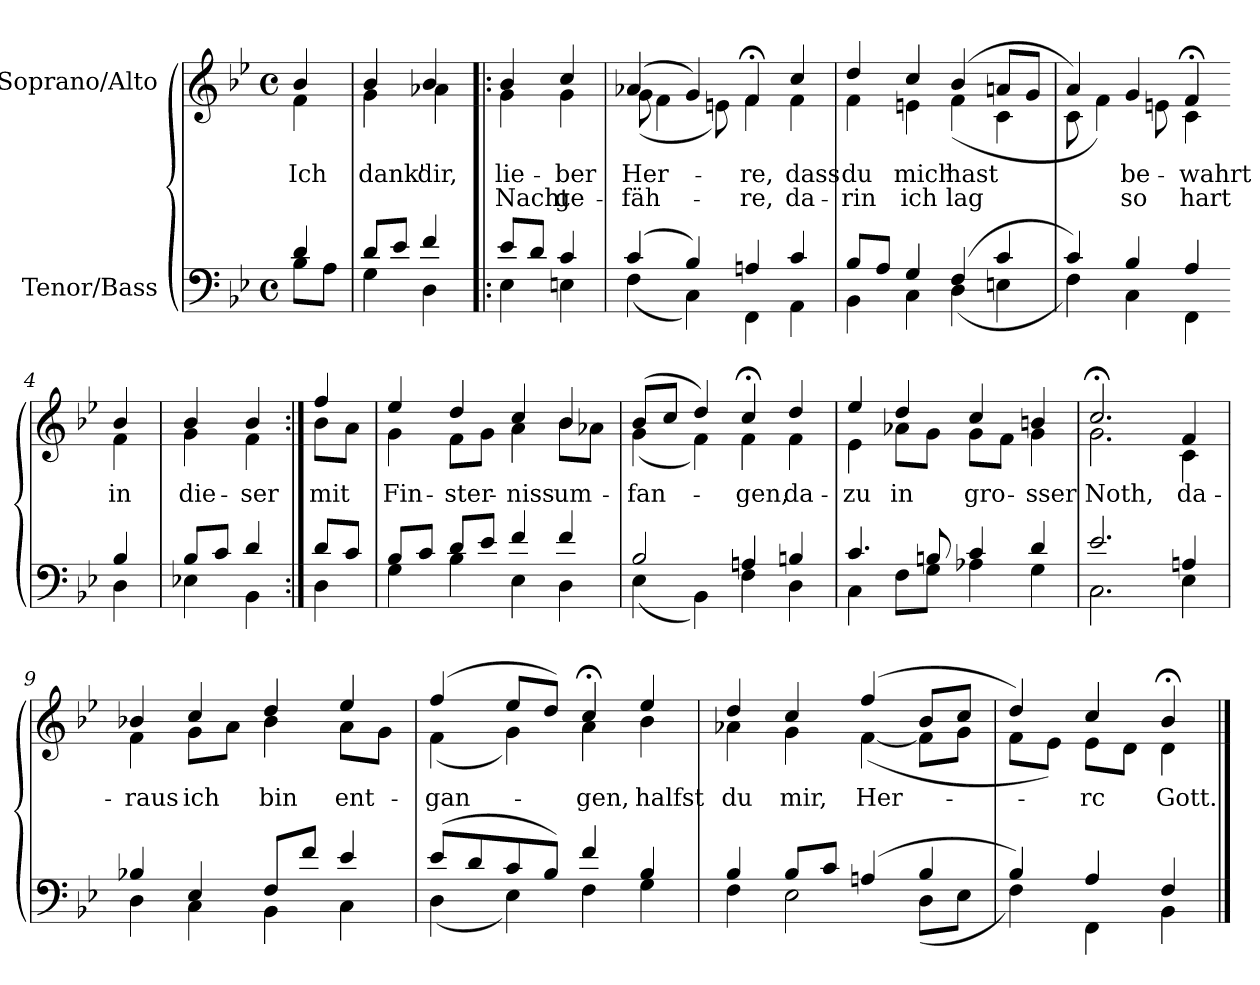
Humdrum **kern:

**kern	**kern	**text	**text
*part2	*part1	*part1	*part1
*staff2	*staff1	*staff1	*staff1
*I"Tenor/Bass	*I"Soprano/Alto	*	*
*clefF4	*clefG2	*	*
*k[b-e-]	*k[b-e-]	*	*
*M4/4	*M4/4	*	*
*met(c)	*met(c)	*	*
=	=	=	=
*^	*	*	*
!	!	!	!LO:LY:b	!
*	*	*^	*	*
4d/	8B-\L	4b-/	4f\	Ich	.
.	8A\J	.	.	.	.
=1	=1	=1	=1	=1	=1
!	!	!	!	!LO:LY:b	!
8d/L	4G\	4b-/	4g\	dank'	.
8e-/J	.	.	.	.	.
!	!	!	!	!LO:LY:b	!
4f/	4D\	4b-/	4a-X\	dir,	.
=1X1!|:	=1X1!|:	=1X1!|:	=1X1!|:	=1X1!|:	=1X1!|:
!	!	!	!	!LO:LY:b	!LO:LY:b
8e-/L	4E-\	4b-/	4g\	lie-	Nacht
8d/J	.	.	.	.	.
!	!	!	!	!LO:LY:b	!LO:LY:b
4c/	4En\	4cc/	4g\	-ber	ge-
=2	=2	=2	=2	=2	=2
!	!	!	!	!LO:LY:b	!LO:LY:b
(4c/	(4F\	(4a-X/	(8g\	Her-	-fäh-
.	.	.	4f\	.	.
4B-/)	4C\)	4g/)	.	.	.
.	.	.	8en\)	.	.
!	!	!	!	!LO:LY:b	!LO:LY:b
4An/	4FF\	4f;</	4f\	-re,	-re,
!	!	!	!	!LO:LY:b	!LO:LY:b
4c/	4AA\	4cc/	4f\	dass	da-
=3	=3	=3	=3	=3	=3
!	!	!	!	!LO:LY:b	!LO:LY:b
8B-/L	4BB-\	4dd/	4f\	du	-rin
8A/J	.	.	.	.	.
!	!	!	!	!LO:LY:b	!LO:LY:b
4G/	4C\	4cc/	4en\	mich	ich
!	!	!	!	!LO:LY:b	!LO:LY:b
(4F/	(4D\	(4b-/	(4f\	hast	lag
4c/	4En\	8an/L	4c\	.	.
.	.	8g/J	.	.	.
=4	=4	=4	=4	=4	=4
4c/)	4F\)	4a/)	8c\	.	.
.	.	.	4f\)	.	.
!	!	!	!	!LO:LY:b	!LO:LY:b
4B-/	4C\	4g/	.	be-	so
.	.	.	8en\	.	.
!	!	!	!	!LO:LY:b	!LO:LY:b
4A/	4FF\	4f;</	4c\	-wahrt	hart
=4X2-	=4X2-	=4X2-	=4X2-	=4X2-	=4X2-
!	!	!	!	!LO:LY:b	!
4B-/	4D\	4b-/	4f\	in	.
=1	=1	=1	=1	=1	=1
!	!	!	!	!LO:LY:b	!
8B-/L	4E-X\	4b-/	4g\	die-	.
8c/J	.	.	.	.	.
!	!	!	!	!LO:LY:b	!
4d/	4BB-\	4b-/	4f\	-ser	.
!!LO:LB:g=z	!!
=4:|!	=4:|!	=4:|!	=4:|!	=4:|!	=4:|!
!	!	!	!	!LO:LY:b	!
8d/L	4D\	4ff/	8b-\L	mit	.
8c/J	.	.	8a\J	.	.
=5	=5	=5	=5	=5	=5
!	!	!	!	!LO:LY:b	!
8B-/L	4G\	4ee-/	4g\	Fin-	.
8c/J	.	.	.	.	.
!	!	!	!	!LO:LY:b	!
8d/L	4B-\	4dd/	8f\L	-ster-	.
8e-/J	.	.	8g\J	.	.
!	!	!	!	!LO:LY:b	!
4f/	4E-\	4cc/	4a\	-niss	.
!	!	!	!	!LO:LY:b	!
4f/	4D\	4b-/	8b-\L	um-	.
.	.	.	8a-X\J	.	.
=6	=6	=6	=6	=6	=6
!	!	!	!	!LO:LY:b	!
2B-/	(4E-\	(8b-/L	(4g\	-fan-	.
.	.	8cc/J	.	.	.
.	4BB-\)	4dd/)	4f\)	.	.
!	!	!	!	!LO:LY:b	!
4An/	4F\	4cc;</	4f\	-gen,	.
!	!	!	!	!LO:LY:b	!
4Bn/	4D\	4dd/	4f\	da-	.
=7	=7	=7	=7	=7	=7
!	!	!	!	!LO:LY:b	!
4.c/	4C\	4ee-/	4e-\	-zu	.
!	!	!	!	!LO:LY:b	!
.	8F\L	4dd/	8a-X\L	in	.
8Bn/	8G\J	.	8g\J	.	.
!	!	!	!	!LO:LY:b	!
4c/	4A-X\	4cc/	8g\L	gro-	.
.	.	.	8f\J	.	.
!	!	!	!	!LO:LY:b	!
4d/	4G\	4bn/	4g\	-sser	.
=8	=8	=8	=8	=8	=8
!	!	!	!	!LO:LY:b	!
2.e-/	2.C\	2.cc;</	2.g\	Noth,	.
!	!	!	!	!LO:LY:b	!
4An/	4E-\	4f/	4c\	da-	.
!!LO:LB:g=z	!!
=9	=9	=9	=9	=9	=9
!	!	!	!	!LO:LY:b	!
4B-X/	4D\	4b-X/	4f\	-raus	.
!	!	!	!	!LO:LY:b	!
4E-/	4C\	4cc/	8g\L	ich	.
.	.	.	8a\J	.	.
!	!	!	!	!LO:LY:b	!
8F/L	4BB-\	4dd/	4b-\	bin	.
8f/J	.	.	.	.	.
!	!	!	!	!LO:LY:b	!
4e-/	4C\	4ee-/	8a\L	ent-	.
.	.	.	8g\J	.	.
=10	=10	=10	=10	=10	=10
!	!	!	!	!LO:LY:b	!
(8e-/L	(4D\	(4ff/	(4f\	-gan-	.
8d/	.	.	.	.	.
8c/	4E-\)	8ee-/L	4g\)	.	.
8B-/J)	.	8dd/J)	.	.	.
!	!	!	!	!LO:LY:b	!
4f/	4F\	4cc;</	4a\	-gen,	.
!	!	!	!	!LO:LY:b	!
4B-/	4G\	4ee-/	4b-\	halfst	.
=11	=11	=11	=11	=11	=11
!	!	!	!	!LO:LY:b	!
4B-/	4F\	4dd/	4a-X\	du	.
!	!	!	!	!LO:LY:b	!
8B-/L	2E-\	4cc/	4g\	mir,	.
8c/J	.	.	.	.	.
!	!	!	!	!LO:LY:b	!
(4An/	.	(4ff/	([4f\	Her-	.
4B-/	(8D\L	8b-/L	8f\L]	.	.
.	8E-\J	8cc/J	8g\J	.	.
=12	=12	=12	=12	=12	=12
4B-/)	4F\)	4dd/)	8f\L	.	.
.	.	.	8e-\J)	.	.
!	!	!	!	!LO:LY:b	!
4A/	4FF\	4cc/	8e-\L	-rc	.
.	.	.	8d\J	.	.
!	!	!	!	!LO:LY:b	!
4F/	4BB-\	4b-;</	4d\	Gott.	.
*v	*v	*	*	*	*
*	*v	*v	*	*
==	==	==	==
*-	*-	*-	*-
